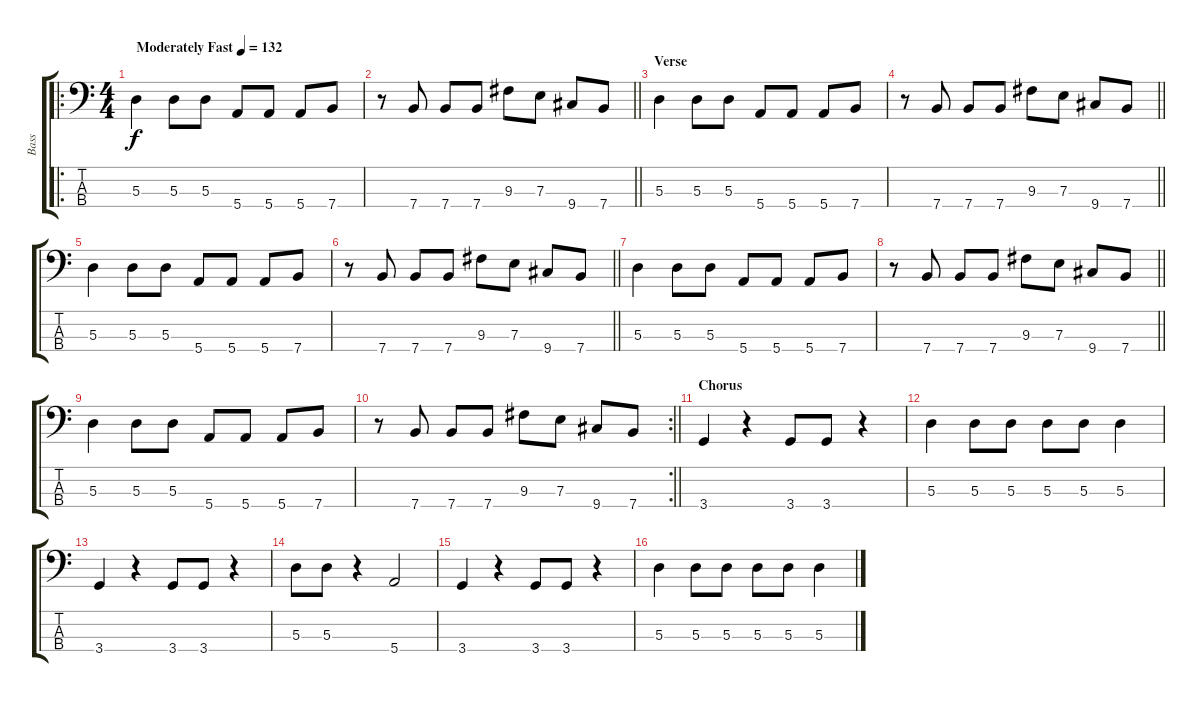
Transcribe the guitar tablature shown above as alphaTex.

\track ("Bass" "Bass") {instrument electricbassfinger}
\staff {score tabs}
\tuning (G2 D2 A1 E1) {hide}
\ro
\ts (4 4)
\tempo (132 "Moderately Fast")
\clef f4
\ks c
5.3.4{dy f instrument electricbassfinger} 5.3.8 5.3.8 5.4.8 5.4.8 5.4.8 7.4.8 |
\barLineRight lightlight
r.8 7.4.8 7.4.8 7.4.8 9.3.8 7.3.8 9.4.8 7.4.8 |
\section ("" "Verse")
5.3.4 5.3.8 5.3.8 5.4.8 5.4.8 5.4.8 7.4.8 |
\barLineRight lightlight
r.8 7.4.8 7.4.8 7.4.8 9.3.8 7.3.8 9.4.8 7.4.8 |
5.3.4 5.3.8 5.3.8 5.4.8 5.4.8 5.4.8 7.4.8 |
\barLineRight lightlight
r.8 7.4.8 7.4.8 7.4.8 9.3.8 7.3.8 9.4.8 7.4.8 |
5.3.4 5.3.8 5.3.8 5.4.8 5.4.8 5.4.8 7.4.8 |
\barLineRight lightlight
r.8 7.4.8 7.4.8 7.4.8 9.3.8 7.3.8 9.4.8 7.4.8 |
5.3.4 5.3.8 5.3.8 5.4.8 5.4.8 5.4.8 7.4.8 |
\rc 2
\barLineRight lightlight
r.8 7.4.8 7.4.8 7.4.8 9.3.8 7.3.8 9.4.8 7.4.8 |
\section ("" "Chorus")
3.4.4 r.4 3.4.8 3.4.8 r.4 |
5.3.4 5.3.8 5.3.8 5.3.8 5.3.8 5.3.4 |
3.4.4 r.4 3.4.8 3.4.8 r.4 |
5.3.8 5.3.8 r.4 5.4.2 |
3.4.4 r.4 3.4.8 3.4.8 r.4 |
5.3.4 5.3.8 5.3.8 5.3.8 5.3.8 5.3.4
